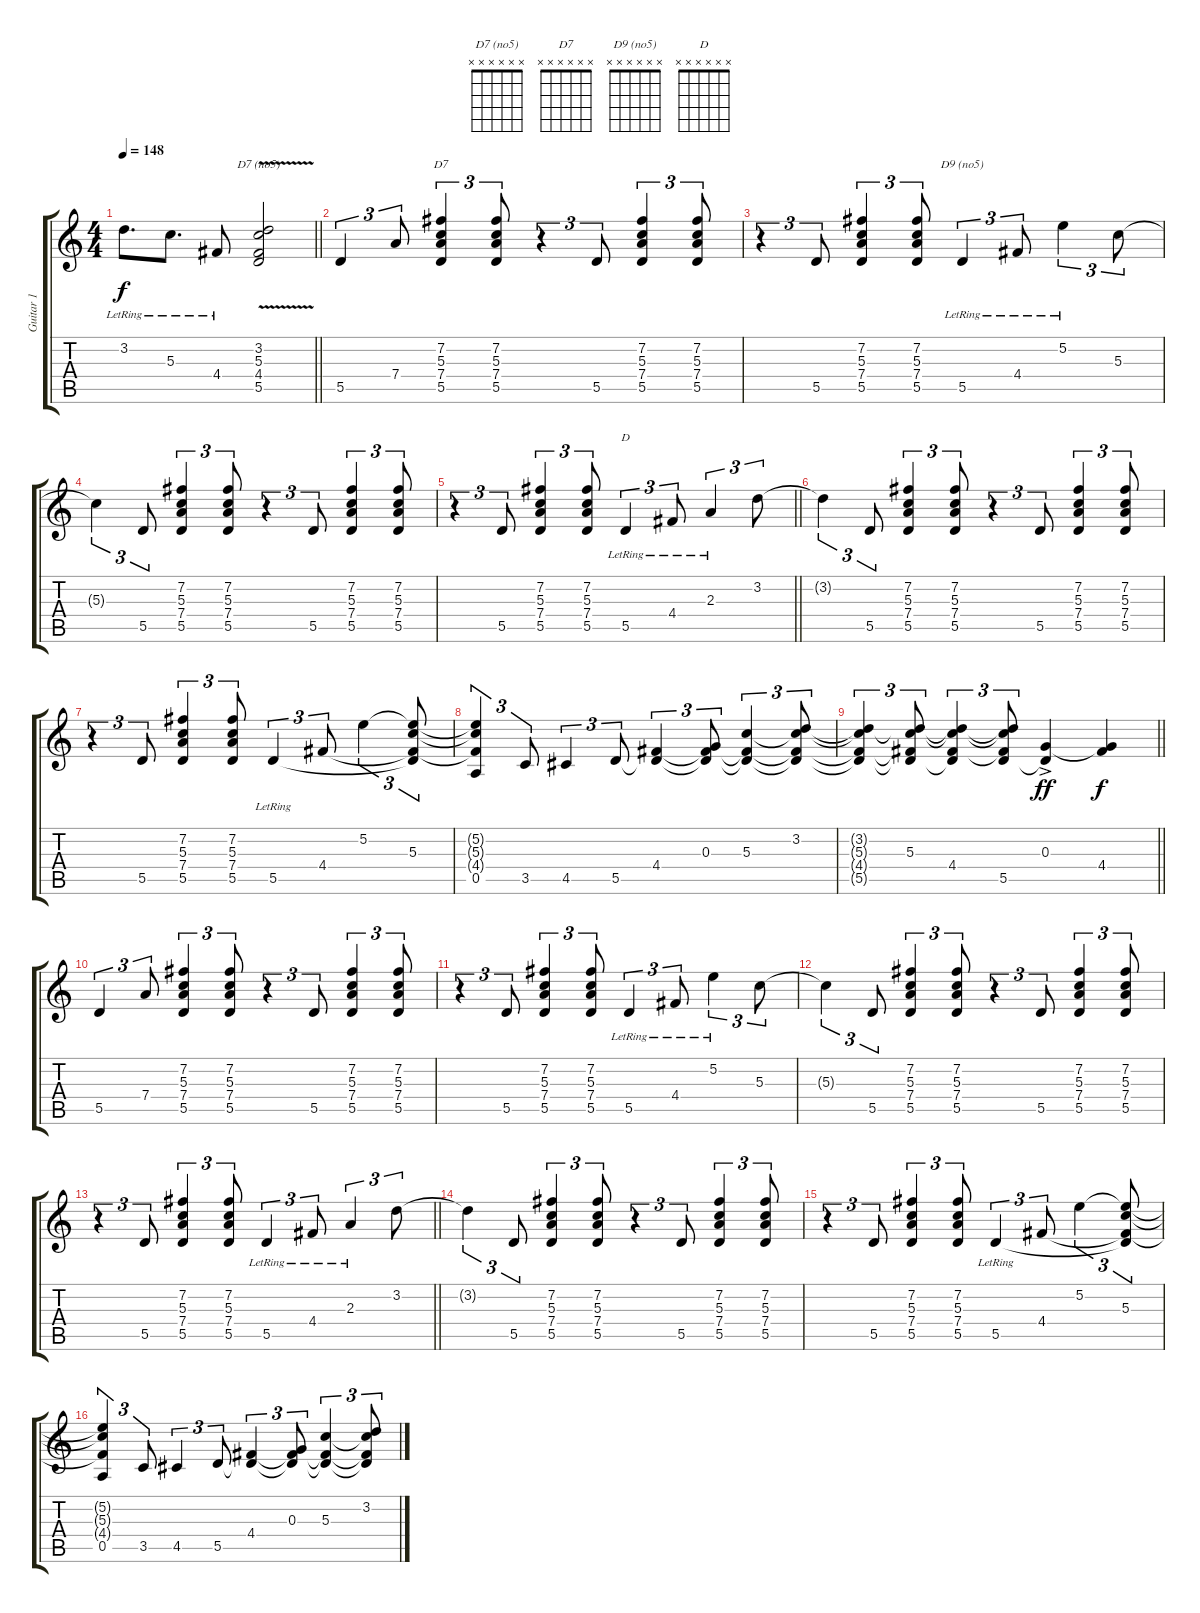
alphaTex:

\track ("Guitar 1" "Guitar 1") {instrument overdrivenguitar}
\staff {score tabs}
\tuning (E4 B3 G3 D3 A2 D2) {hide}
\chord ("D7 (no5)" x x x x x x)
\chord ("D7" x x x x x x)
\chord ("D9 (no5)" x x x x x x)
\chord ("D" x x x x x x)
\ts (4 4)
\tempo 148
\clef g2
\barLineRight lightlight
\ks c
3.2{lr}.8{d dy f} 5.3{lr}.8{d} 4.4{lr}.8 (3.2 5.3 4.4{v} 5.5).2{ch "D7 (no5)"} |
\section ("" "")
5.5.4{tu (3 2)} 7.4.8{tu (3 2)} (7.2 5.3 7.4 5.5).4{tu (3 2) ch "D7"} (7.2 5.3 7.4 5.5).8{tu (3 2)} r.4{tu (3 2)} 5.5.8{tu (3 2)} (7.2 5.3 7.4 5.5).4{tu (3 2)} (7.2 5.3 7.4 5.5).8{tu (3 2)} |
r.4{tu (3 2)} 5.5.8{tu (3 2)} (7.2 5.3 7.4 5.5).4{tu (3 2)} (7.2 5.3 7.4 5.5).8{tu (3 2)} 5.5{lr}.4{tu (3 2) ch "D9 (no5)"} 4.4{lr}.8{tu (3 2)} 5.2{lr}.4{tu (3 2)} 5.3.8{tu (3 2)} |
5.3{t}.4{tu (3 2)} 5.5.8{tu (3 2)} (7.2 5.3 7.4 5.5).4{tu (3 2)} (7.2 5.3 7.4 5.5).8{tu (3 2)} r.4{tu (3 2)} 5.5.8{tu (3 2)} (7.2 5.3 7.4 5.5).4{tu (3 2)} (7.2 5.3 7.4 5.5).8{tu (3 2)} |
\barLineRight lightlight
r.4{tu (3 2)} 5.5.8{tu (3 2)} (7.2 5.3 7.4 5.5).4{tu (3 2)} (7.2 5.3 7.4 5.5).8{tu (3 2)} 5.5{lr}.4{tu (3 2) ch "D"} 4.4{lr}.8{tu (3 2)} 2.3{lr}.4{tu (3 2)} 3.2.8{tu (3 2)} |
3.2{t}.4{tu (3 2)} 5.5.8{tu (3 2)} (7.2 5.3 7.4 5.5).4{tu (3 2)} (7.2 5.3 7.4 5.5).8{tu (3 2)} r.4{tu (3 2)} 5.5.8{tu (3 2)} (7.2 5.3 7.4 5.5).4{tu (3 2)} (7.2 5.3 7.4 5.5).8{tu (3 2)} |
r.4{tu (3 2)} 5.5.8{tu (3 2)} (7.2 5.3 7.4 5.5).4{tu (3 2)} (7.2 5.3 7.4 5.5).8{tu (3 2)} 5.5{lr}.4{tu (3 2)} 4.4.8{tu (3 2)} 5.2.4{tu (3 2)} (5.2{t} 5.3 4.4{t} 5.5{t}).8{tu (3 2)} |
(5.2{t} 5.3{t} 4.4{t} 0.5).4{tu (3 2)} 3.5.8{tu (3 2)} 4.5.4{tu (3 2)} 5.5.8{tu (3 2)} (4.4 5.5{t}).4{tu (3 2)} (0.3 4.4{t} 5.5{t}).8{tu (3 2)} (5.3 4.4{t} 5.5{t}).4{tu (3 2)} (3.2 5.3{t} 4.4{t} 5.5{t}).8{tu (3 2)} |
\barLineRight lightlight
(3.2{t} 5.3{t} 4.4{t} 5.5{t}).4{tu (3 2)} (3.2{t} 5.3 4.4{t} 5.5{t}).8{tu (3 2)} (3.2{t} 5.3{t} 4.4 5.5{t}).4{tu (3 2)} (3.2{t} 5.3{t} 4.4{t} 5.5).8{tu (3 2)} (0.3{ac} 5.5{t}).4{dy ff} (0.3{t} 4.4).4{dy f} |
5.5.4{tu (3 2)} 7.4.8{tu (3 2)} (7.2 5.3 7.4 5.5).4{tu (3 2)} (7.2 5.3 7.4 5.5).8{tu (3 2)} r.4{tu (3 2)} 5.5.8{tu (3 2)} (7.2 5.3 7.4 5.5).4{tu (3 2)} (7.2 5.3 7.4 5.5).8{tu (3 2)} |
r.4{tu (3 2)} 5.5.8{tu (3 2)} (7.2 5.3 7.4 5.5).4{tu (3 2)} (7.2 5.3 7.4 5.5).8{tu (3 2)} 5.5{lr}.4{tu (3 2)} 4.4{lr}.8{tu (3 2)} 5.2{lr}.4{tu (3 2)} 5.3.8{tu (3 2)} |
5.3{t}.4{tu (3 2)} 5.5.8{tu (3 2)} (7.2 5.3 7.4 5.5).4{tu (3 2)} (7.2 5.3 7.4 5.5).8{tu (3 2)} r.4{tu (3 2)} 5.5.8{tu (3 2)} (7.2 5.3 7.4 5.5).4{tu (3 2)} (7.2 5.3 7.4 5.5).8{tu (3 2)} |
\barLineRight lightlight
r.4{tu (3 2)} 5.5.8{tu (3 2)} (7.2 5.3 7.4 5.5).4{tu (3 2)} (7.2 5.3 7.4 5.5).8{tu (3 2)} 5.5{lr}.4{tu (3 2)} 4.4{lr}.8{tu (3 2)} 2.3{lr}.4{tu (3 2)} 3.2.8{tu (3 2)} |
3.2{t}.4{tu (3 2)} 5.5.8{tu (3 2)} (7.2 5.3 7.4 5.5).4{tu (3 2)} (7.2 5.3 7.4 5.5).8{tu (3 2)} r.4{tu (3 2)} 5.5.8{tu (3 2)} (7.2 5.3 7.4 5.5).4{tu (3 2)} (7.2 5.3 7.4 5.5).8{tu (3 2)} |
r.4{tu (3 2)} 5.5.8{tu (3 2)} (7.2 5.3 7.4 5.5).4{tu (3 2)} (7.2 5.3 7.4 5.5).8{tu (3 2)} 5.5{lr}.4{tu (3 2)} 4.4.8{tu (3 2)} 5.2.4{tu (3 2)} (5.2{t} 5.3 4.4{t} 5.5{t}).8{tu (3 2)} |
(5.2{t} 5.3{t} 4.4{t} 0.5).4{tu (3 2)} 3.5.8{tu (3 2)} 4.5.4{tu (3 2)} 5.5.8{tu (3 2)} (4.4 5.5{t}).4{tu (3 2)} (0.3 4.4{t} 5.5{t}).8{tu (3 2)} (5.3 4.4{t} 5.5{t}).4{tu (3 2)} (3.2 5.3{t} 4.4{t} 5.5{t}).8{tu (3 2)}
